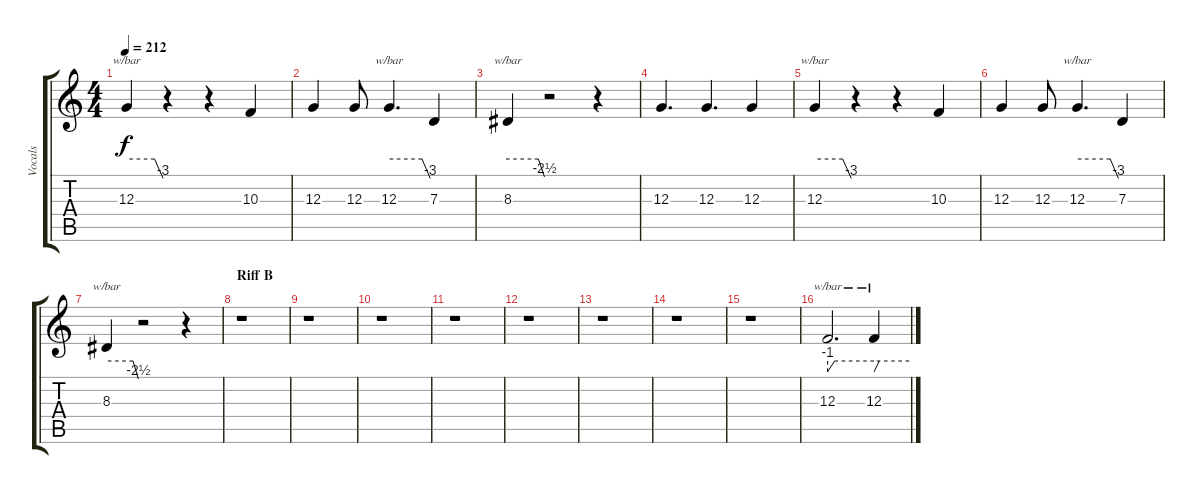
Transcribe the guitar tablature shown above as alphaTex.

\track ("Vocals" "Vocals") {instrument viola}
\staff {score tabs}
\tuning (E4 B3 G3 D3 A2 E2) {hide}
\ts (4 4)
\tempo 212
\clef g2
\ks c
12.3.4{tbe (custom default 0 0 46 0 60 -12) dy f} r.4 r.4 10.3.4 |
12.3.4 12.3.8 12.3.4{d tbe (custom default 0 0 48 0 60 -12)} 7.3.4 |
8.3.4{tbe (custom default 0 0 50 0 60 -10)} r.2 r.4 |
12.3.4{d} 12.3.4{d} 12.3.4 |
12.3.4{tbe (custom default 0 0 46 0 60 -12)} r.4 r.4 10.3.4 |
12.3.4 12.3.8 12.3.4{d tbe (custom default 0 0 48 0 60 -12)} 7.3.4 |
8.3.4{tbe (custom default 0 0 50 0 60 -10)} r.2 r.4 |
\section ("" "Riff B")
r.1 |
r.1 |
r.1 |
r.1 |
r.1 |
r.1 |
r.1 |
r.1 |
12.3.2{d tbe (custom default 0 -4 9 0 60 0)} 12.3.4{tbe (custom default 0 -4 9 0 60 0)}
